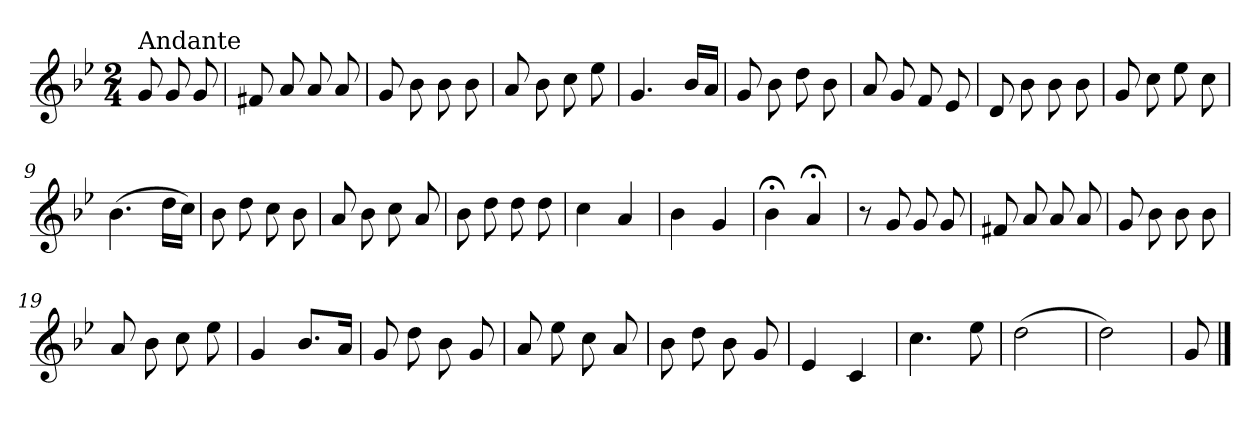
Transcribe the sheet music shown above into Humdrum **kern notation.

**kern
*part1
*staff1
*clefG2
*k[b-e-]
*B-:
*M2/4
=
!LO:TX:a:t=Andante
8g/
8g/
8g/
=1
8f#X/
8a/
8a/
8a/
=2
8g/
8b-\
8b-\
8b-\
=3
8a/
8b-\
8cc\
8ee-\
=4
4.g/
16b-/LL
16a/JJ
=5
8g/
8b-\
8dd\
8b-\
=6
8a/
8g/
8f/
8e-/
!!LO:LB:g=z
=7
8d/
8b-\
8b-\
8b-\
=8
8g/
8cc\
8ee-\
8cc\
=9
(>4.b-\
16dd\LL
16cc\JJ)
=10
8b-\
8dd\
8cc\
8b-\
=11
8a/
8b-\
8cc\
8a/
=12
8b-\
8dd\
8dd\
8dd\
=13
4cc\
4a/
=14
4b-\
4g/
=15
4b-;<\
4a;</
!!LO:LB:g=z
=16
8r
8g/
8g/
8g/
=17
8f#X/
8a/
8a/
8a/
=18
8g/
8b-\
8b-\
8b-\
=19
8a/
8b-\
8cc\
8ee-\
=20
4g/
8.b-/L
16a/Jk
=21
8g/
8dd\
8b-\
8g/
=22
8a/
8ee-\
8cc\
8a/
!!LO:LB:g=z
=23
8b-\
8dd\
8b-\
8g/
=24
4e-/
4c/
=25
4.cc\
8ee-\
=26
(>2dd\
=27
2dd\)
=28
8g/
==
*-
